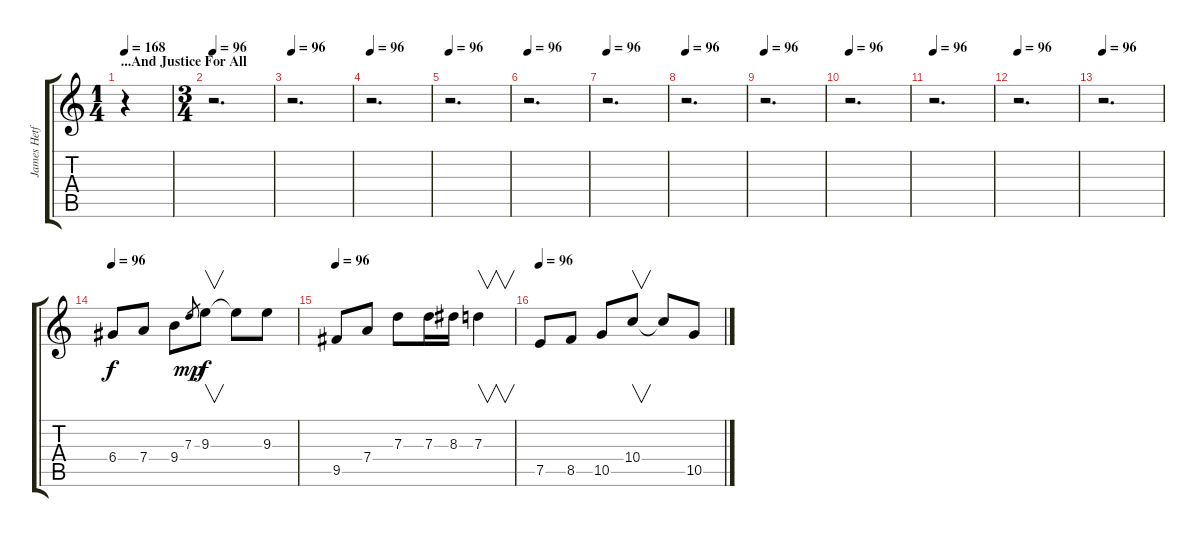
\track ("James Hetfield Overdrive" "James Hetf") {instrument overdrivenguitar}
\staff {score tabs}
\tuning (E4 B3 G3 D3 A2 E2) {hide}
\ts (1 4)
\section ("" "...And Justice For All")
\tempo 168
\tempo 96
\tempo 168
\clef g2
\ks c
r.4{dy f instrument overdrivenguitar} |
\ts (3 4)
\tempo 96
r.2{d} |
\tempo 96
r.2{d} |
\tempo 96
r.2{d} |
\tempo 96
r.2{d} |
\tempo 96
r.2{d} |
\tempo 96
r.2{d} |
\tempo 96
r.2{d} |
\tempo 96
r.2{d} |
\tempo 96
r.2{d} |
\tempo 96
r.2{d} |
\tempo 96
r.2{d} |
\tempo 96
r.2{d} |
\tempo 96
6.4.8 7.4.8 9.4.8 7.3.8{gr dy mp} 9.3.8{v dy f} 9.3{t}.8 9.3.8 |
\tempo 96
9.5.8 7.4.8 7.3.8 7.3.16 8.3.16 7.3.4{v} |
\tempo 96
7.5.8 8.5.8 10.5.8 10.4.8{v} 10.4{t}.8 10.5.8
